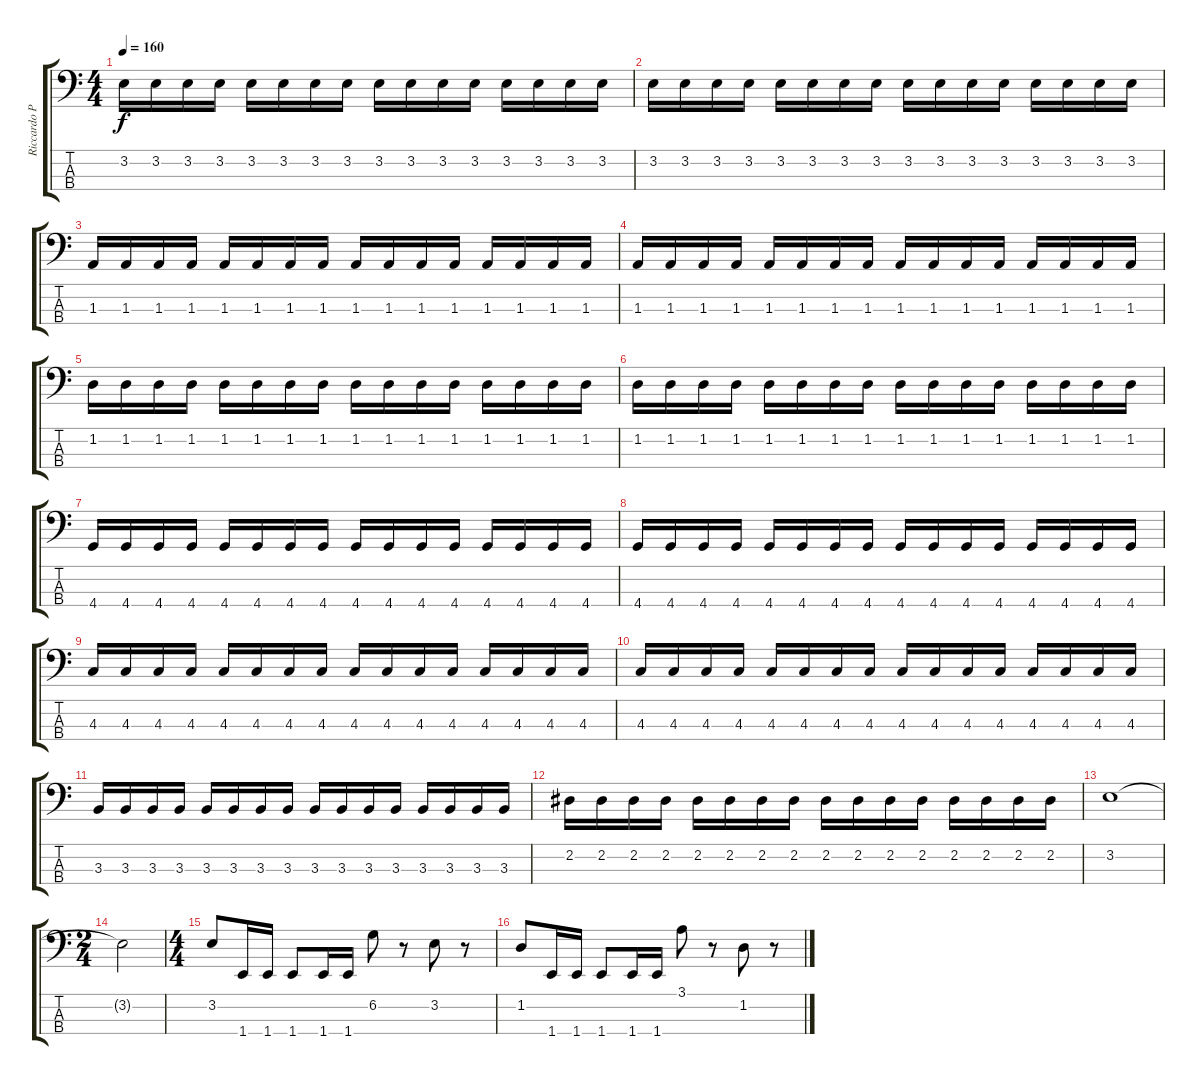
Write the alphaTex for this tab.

\track ("Riccardo Paoli" "Riccardo P") {instrument electricbassfinger}
\staff {score tabs}
\tuning (Gb2 Db2 Ab1 Eb1) {hide}
\ts (4 4)
\tempo 160
\clef f4
\ks c
3.2.16{dy f} 3.2.16 3.2.16 3.2.16 3.2.16 3.2.16 3.2.16 3.2.16 3.2.16 3.2.16 3.2.16 3.2.16 3.2.16 3.2.16 3.2.16 3.2.16 |
3.2.16 3.2.16 3.2.16 3.2.16 3.2.16 3.2.16 3.2.16 3.2.16 3.2.16 3.2.16 3.2.16 3.2.16 3.2.16 3.2.16 3.2.16 3.2.16 |
1.3.16 1.3.16 1.3.16 1.3.16 1.3.16 1.3.16 1.3.16 1.3.16 1.3.16 1.3.16 1.3.16 1.3.16 1.3.16 1.3.16 1.3.16 1.3.16 |
1.3.16 1.3.16 1.3.16 1.3.16 1.3.16 1.3.16 1.3.16 1.3.16 1.3.16 1.3.16 1.3.16 1.3.16 1.3.16 1.3.16 1.3.16 1.3.16 |
1.2.16 1.2.16 1.2.16 1.2.16 1.2.16 1.2.16 1.2.16 1.2.16 1.2.16 1.2.16 1.2.16 1.2.16 1.2.16 1.2.16 1.2.16 1.2.16 |
1.2.16 1.2.16 1.2.16 1.2.16 1.2.16 1.2.16 1.2.16 1.2.16 1.2.16 1.2.16 1.2.16 1.2.16 1.2.16 1.2.16 1.2.16 1.2.16 |
4.4.16 4.4.16 4.4.16 4.4.16 4.4.16 4.4.16 4.4.16 4.4.16 4.4.16 4.4.16 4.4.16 4.4.16 4.4.16 4.4.16 4.4.16 4.4.16 |
4.4.16 4.4.16 4.4.16 4.4.16 4.4.16 4.4.16 4.4.16 4.4.16 4.4.16 4.4.16 4.4.16 4.4.16 4.4.16 4.4.16 4.4.16 4.4.16 |
4.3.16 4.3.16 4.3.16 4.3.16 4.3.16 4.3.16 4.3.16 4.3.16 4.3.16 4.3.16 4.3.16 4.3.16 4.3.16 4.3.16 4.3.16 4.3.16 |
4.3.16 4.3.16 4.3.16 4.3.16 4.3.16 4.3.16 4.3.16 4.3.16 4.3.16 4.3.16 4.3.16 4.3.16 4.3.16 4.3.16 4.3.16 4.3.16 |
3.3.16 3.3.16 3.3.16 3.3.16 3.3.16 3.3.16 3.3.16 3.3.16 3.3.16 3.3.16 3.3.16 3.3.16 3.3.16 3.3.16 3.3.16 3.3.16 |
2.2.16 2.2.16 2.2.16 2.2.16 2.2.16 2.2.16 2.2.16 2.2.16 2.2.16 2.2.16 2.2.16 2.2.16 2.2.16 2.2.16 2.2.16 2.2.16 |
3.2.1 |
\ts (2 4)
3.2{t}.2 |
\ts (4 4)
3.2.8 1.4.16 1.4.16 1.4.8 1.4.16 1.4.16 6.2.8 r.8 3.2.8 r.8 |
1.2.8 1.4.16 1.4.16 1.4.8 1.4.16 1.4.16 3.1.8 r.8 1.2.8 r.8
